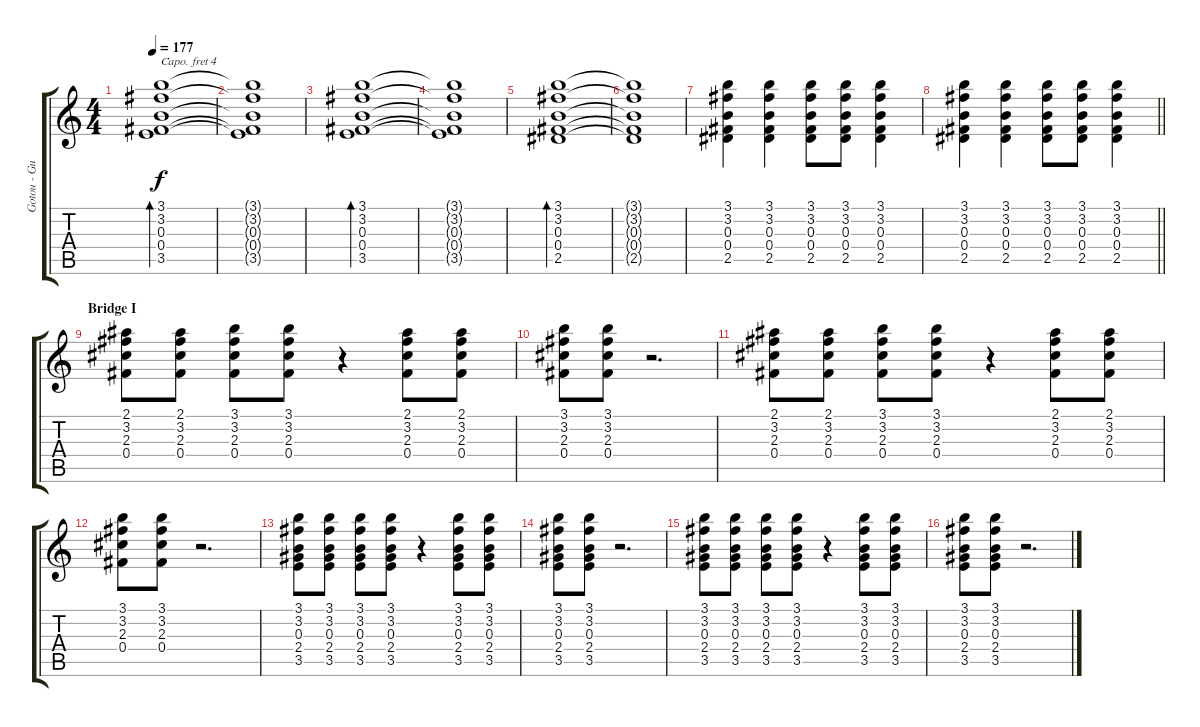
\track ("Gotou - Guitar" "Gotou - Gu") {instrument acousticguitarsteel}
\staff {score tabs}
\capo 4
\tuning (E4 B3 G3 D3 A2 E2) {hide}
\ts (4 4)
\tempo 177
\clef g2
\ks c
(3.1 3.2 0.3 0.4 3.5).1{bd 240 dy f} |
(3.1{t} 3.2{t} 0.3{t} 0.4{t} 3.5{t}).1 |
(3.1 3.2 0.3 0.4 3.5).1{bd 240} |
(3.1{t} 3.2{t} 0.3{t} 0.4{t} 3.5{t}).1 |
(3.1 3.2 0.3 0.4 2.5).1{bd 240} |
(3.1{t} 3.2{t} 0.3{t} 0.4{t} 2.5{t}).1 |
(3.1 3.2 0.3 0.4 2.5).4 (3.1 3.2 0.3 0.4 2.5).4 (3.1 3.2 0.3 0.4 2.5).8 (3.1 3.2 0.3 0.4 2.5).8 (3.1 3.2 0.3 0.4 2.5).4 |
\barLineRight lightlight
(3.1 3.2 0.3 0.4 2.5).4 (3.1 3.2 0.3 0.4 2.5).4 (3.1 3.2 0.3 0.4 2.5).8 (3.1 3.2 0.3 0.4 2.5).8 (3.1 3.2 0.3 0.4 2.5).4 |
\section ("" "Bridge I")
(2.1 3.2 2.3 0.4).8{volume 11 instrument overdrivenguitar} (2.1 3.2 2.3 0.4).8 (3.1 3.2 2.3 0.4).8 (3.1 3.2 2.3 0.4).8 r.4 (2.1 3.2 2.3 0.4).8 (2.1 3.2 2.3 0.4).8 |
(3.1 3.2 2.3 0.4).8 (3.1 3.2 2.3 0.4).8 r.2{d} |
(2.1 3.2 2.3 0.4).8 (2.1 3.2 2.3 0.4).8 (3.1 3.2 2.3 0.4).8 (3.1 3.2 2.3 0.4).8 r.4 (2.1 3.2 2.3 0.4).8 (2.1 3.2 2.3 0.4).8 |
(3.1 3.2 2.3 0.4).8 (3.1 3.2 2.3 0.4).8 r.2{d} |
(3.1 3.2 0.3 2.4 3.5).8 (3.1 3.2 0.3 2.4 3.5).8 (3.1 3.2 0.3 2.4 3.5).8 (3.1 3.2 0.3 2.4 3.5).8 r.4 (3.1 3.2 0.3 2.4 3.5).8 (3.1 3.2 0.3 2.4 3.5).8 |
(3.1 3.2 0.3 2.4 3.5).8 (3.1 3.2 0.3 2.4 3.5).8 r.2{d} |
(3.1 3.2 0.3 2.4 3.5).8 (3.1 3.2 0.3 2.4 3.5).8 (3.1 3.2 0.3 2.4 3.5).8 (3.1 3.2 0.3 2.4 3.5).8 r.4 (3.1 3.2 0.3 2.4 3.5).8 (3.1 3.2 0.3 2.4 3.5).8 |
(3.1 3.2 0.3 2.4 3.5).8 (3.1 3.2 0.3 2.4 3.5).8 r.2{d}
